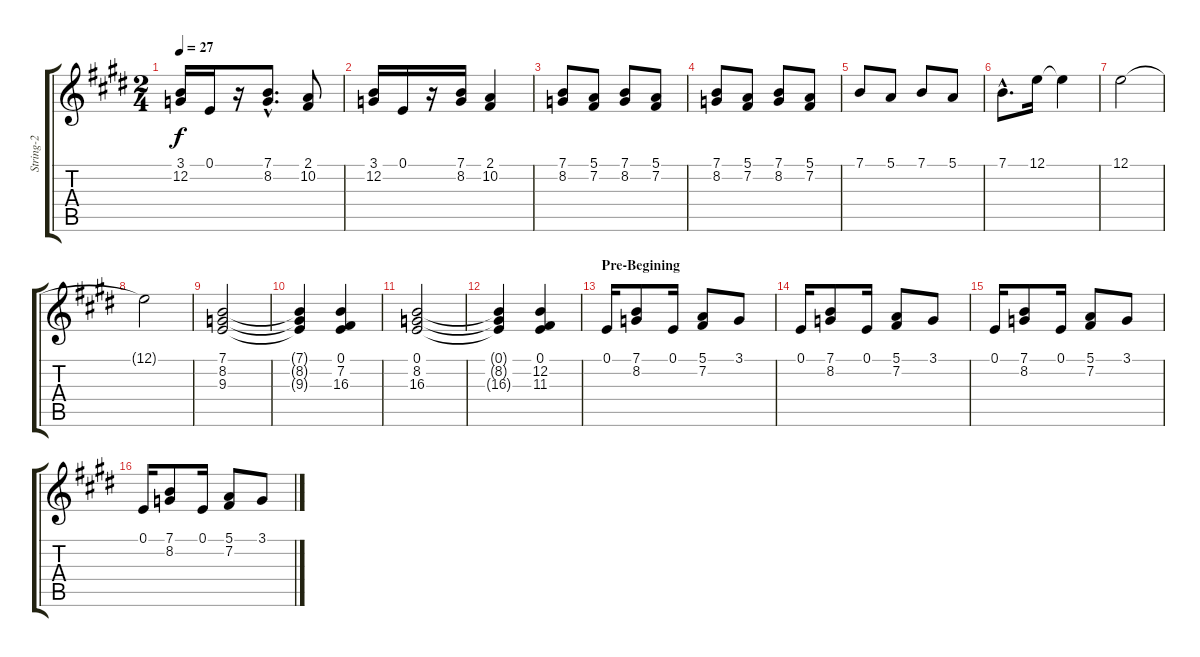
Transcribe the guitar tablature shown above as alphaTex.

\track ("String-2" "String-2") {instrument tremolostrings}
\staff {score tabs}
\tuning (E4 B3 G3 D3 A2 E2) {hide}
\ts (2 4)
\tempo 27
\clef g2
\ks c#minor
(3.1 12.2).16{dy f} 0.1.16 r.16 (7.1{hac} 8.2{hac}).8{d} (2.1 10.2).8 |
(3.1 12.2).16 0.1.16 r.16 (7.1 8.2).16 (2.1 10.2).4 |
(7.1 8.2).8 (5.1 7.2).8 (7.1 8.2).8 (5.1 7.2).8 |
(7.1 8.2).8 (5.1 7.2).8 (7.1 8.2).8 (5.1 7.2).8 |
7.1.8 5.1.8 7.1.8 5.1.8 |
7.1{hac}.8{d} 12.1.16 12.1{t}.4 |
12.1.2 |
12.1{t}.2 |
\section ("" "")
(7.1 8.2 9.3).2 |
(7.1{t} 8.2{t} 9.3{t}).4 (0.1 7.2 16.3).4 |
(0.1 8.2 16.3).2 |
(0.1{t} 8.2{t} 16.3{t}).4 (0.1 12.2 11.3).4 |
\section ("" "Pre-Begining")
0.1.16 (7.1 8.2).8 0.1.16 (5.1 7.2).8 3.1.8 |
0.1.16 (7.1 8.2).8 0.1.16 (5.1 7.2).8 3.1.8 |
0.1.16 (7.1 8.2).8 0.1.16 (5.1 7.2).8 3.1.8 |
0.1.16 (7.1 8.2).8 0.1.16 (5.1 7.2).8 3.1.8
